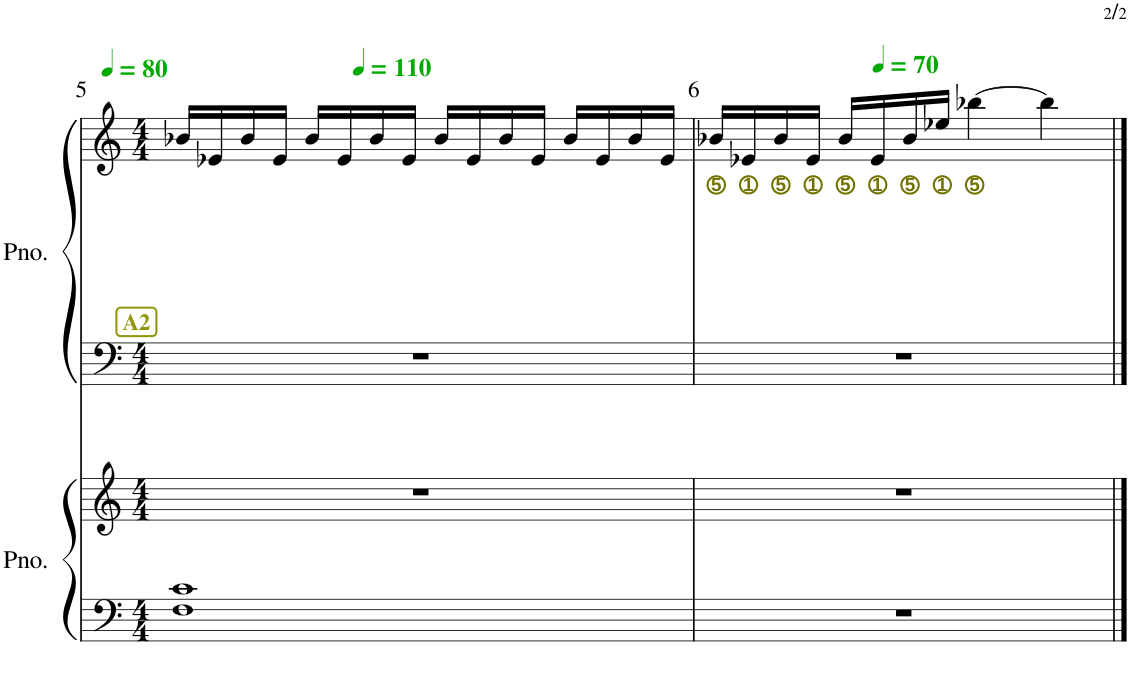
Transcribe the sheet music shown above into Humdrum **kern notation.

**kern	**kern	**kern	**kern	**text
*part2	*part2	*part1	*part1	*part1
*staff4	*staff3	*staff2	*staff1	*staff1
*I"ピアノ	*	*I"ピアノ	*	*
!!LO:PB:g=z
*clefF4	*clefG2	*clefF4	*clefG2	*
*k[]	*k[]	*k[]	*k[]	*
*M4/4	*M4/4	*M4/4	*M4/4	*
*MM80	*MM80	*MM80	*MM80	*
!!LO:REH:place=s1:b:B:cj:color=#91980E:fs=11:t=A2
=5	=5	=5	=5	=5
1F 1c	1r	1r	16b-X/LL	.
.	.	.	16e-X/	.
.	.	.	16b-/	.
.	.	.	16e-/JJ	.
.	.	.	16b-/LL	.
*	*	*	*MM110	*
.	.	.	16e-/	.
.	.	.	16b-/	.
.	.	.	16e-/JJ	.
.	.	.	16b-/LL	.
.	.	.	16e-/	.
.	.	.	16b-/	.
.	.	.	16e-/JJ	.
.	.	.	16b-/LL	.
.	.	.	16e-/	.
.	.	.	16b-/	.
.	.	.	16e-/JJ	.
=6	=6	=6	=6	=6
!	!	!	!	!LO:LY:b:color=#727200
1r	1r	1r	16b-X/LL	5
!	!	!	!	!LO:LY:b:color=#727200
.	.	.	16e-X/	1
!	!	!	!	!LO:LY:b:color=#727200
.	.	.	16b-/	5
!	!	!	!	!LO:LY:b:color=#727200
.	.	.	16e-/JJ	1
!	!	!	!	!LO:LY:b:color=#727200
.	.	.	16b-/LL	5
*	*	*	*MM70	*
!	!	!	!	!LO:LY:b:color=#727200
.	.	.	16e-/	1
!	!	!	!	!LO:LY:b:color=#727200
.	.	.	16b-/	5
!	!	!	!	!LO:LY:b:color=#727200
.	.	.	16ee-X/JJ	1
!	!	!	!	!LO:LY:b:color=#727200
.	.	.	[4bb-X\	5
.	.	.	4bb-\]	.
==	==	==	==	==
*-	*-	*-	*-	*-
